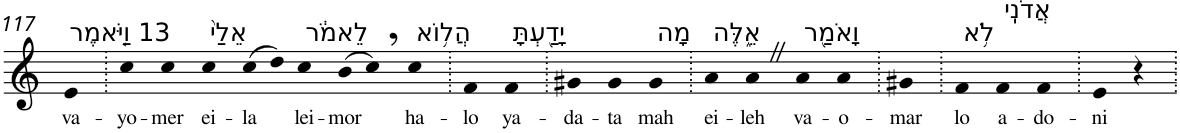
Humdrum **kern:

**kern	**text
*part1	*part1
*staff1	*staff1
*I"Piano	*
*I'Pno	*
!!LO:PB:g=z
*clefG2	*
*k[]	*
=117	=117
!LO:TX:a:t=13 וַיֹּ֤אמֶר	!
!	!LO:LY:b
4e	va-
=118.	=118.
!	!LO:LY:b
4cc	-yo-
!	!LO:LY:b
4cc	-mer
!LO:TX:a:t=אֵלַי֙	!
!	!LO:LY:b
4cc	ei-
!	!LO:LY:b
(>8cc	-la
8dd)	.
!LO:TX:a:t=לֵאמֹ֔ר	!
!	!LO:LY:b
4cc	lei-
!	!LO:LY:b
(>8b	-mor
8cc,)	.
!LO:TX:a:t=הֲל֥וֹא	!
!	!LO:LY:b
4cc	ha-
=119.	=119.
!	!LO:LY:b
4f	-lo
!LO:TX:a:t=יָדַ֖עְתָּ	!
!	!LO:LY:b
4f	ya-
=120.	=120.
!	!LO:LY:b
4g#X	-da-
!	!LO:LY:b
4g#	-ta
!LO:TX:a:t=מָה	!
!	!LO:LY:b
4g#	mah
=121.	=121.
!LO:TX:a:t=אֵ֑לֶּה	!
!	!LO:LY:b
4a	ei-
!	!LO:LY:b
4aZ	-leh
!LO:TX:a:t=וָאֹמַ֖ר	!
!	!LO:LY:b
4a	va-
!	!LO:LY:b
4a	-o-
=122.	=122.
!	!LO:LY:b
4g#X	-mar
=123.	=123.
!LO:TX:a:t=לֹ֥א	!
!	!LO:LY:b
4f	lo
!LO:TX:a:t=אֲדֹנִֽי	!
!	!LO:LY:b
4f	a-
!	!LO:LY:b
4f	-do-
=124.	=124.
!	!LO:LY:b
4e	-ni
4r	.
=.	=.
*-	*-
